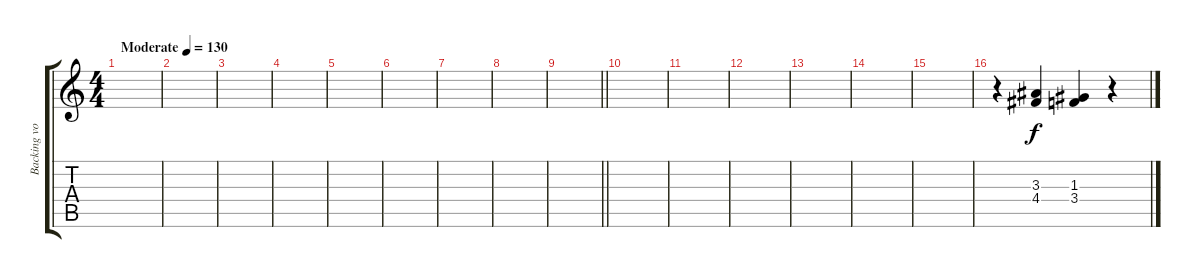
\track ("Backing vox" "Backing vo") {instrument electricbasspick}
\staff {score tabs}
\tuning (E4 B3 G3 D3 A2 E2) {hide}
\ts (4 4)
\tempo (130 "Moderate")
\clef g2
\ks c
|
|
|
|
|
|
|
|
\barLineRight lightlight
|
|
|
|
|
|
|
r.4 (3.3 4.4).4 (1.3 3.4).4 r.4
